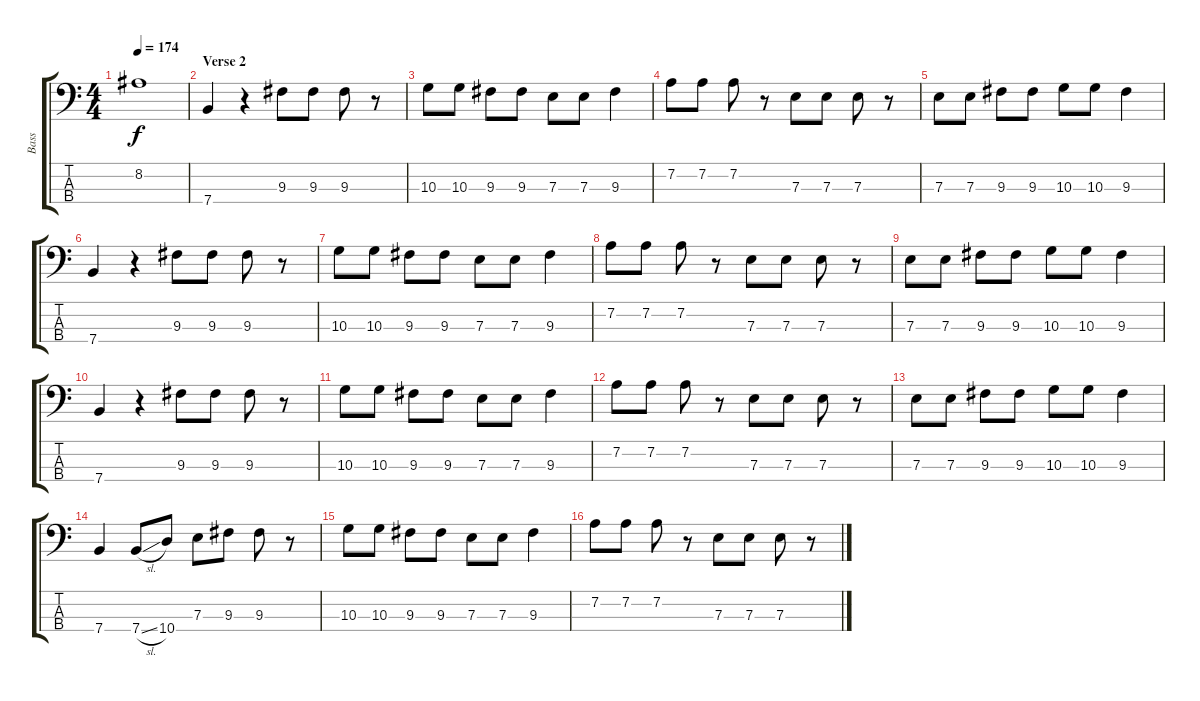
\track ("Bass" "Bass") {instrument fretlessbass}
\staff {score tabs}
\tuning (G2 D2 A1 E1) {hide}
\ts (4 4)
\tempo 174
\clef f4
\ks c
8.2{t}.1{dy f} |
\section ("" "Verse 2")
7.4.4 r.4 9.3.8 9.3.8 9.3.8 r.8 |
10.3.8 10.3.8 9.3.8 9.3.8 7.3.8 7.3.8 9.3.4 |
7.2.8 7.2.8 7.2.8 r.8 7.3.8 7.3.8 7.3.8 r.8 |
7.3.8 7.3.8 9.3.8 9.3.8 10.3.8 10.3.8 9.3.4 |
7.4.4 r.4 9.3.8 9.3.8 9.3.8 r.8 |
10.3.8 10.3.8 9.3.8 9.3.8 7.3.8 7.3.8 9.3.4 |
7.2.8 7.2.8 7.2.8 r.8 7.3.8 7.3.8 7.3.8 r.8 |
7.3.8 7.3.8 9.3.8 9.3.8 10.3.8 10.3.8 9.3.4 |
7.4.4 r.4 9.3.8 9.3.8 9.3.8 r.8 |
10.3.8 10.3.8 9.3.8 9.3.8 7.3.8 7.3.8 9.3.4 |
7.2.8 7.2.8 7.2.8 r.8 7.3.8 7.3.8 7.3.8 r.8 |
7.3.8 7.3.8 9.3.8 9.3.8 10.3.8 10.3.8 9.3.4 |
7.4.4 7.4{sl}.8 10.4.8 7.3.8 9.3.8 9.3.8 r.8 |
10.3.8 10.3.8 9.3.8 9.3.8 7.3.8 7.3.8 9.3.4 |
7.2.8 7.2.8 7.2.8 r.8 7.3.8 7.3.8 7.3.8 r.8
